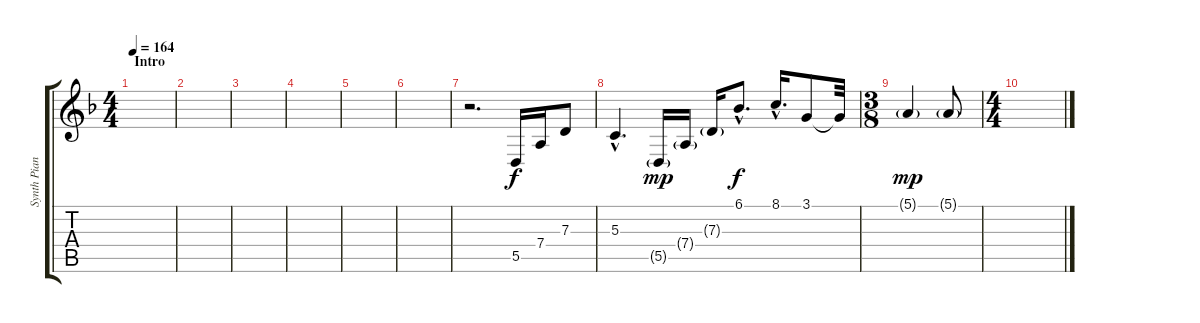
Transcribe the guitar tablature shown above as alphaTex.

\track ("Synth Piano" "Synth Pian") {instrument acousticgrandpiano}
\staff {score tabs}
\tuning (E4 B3 G3 D3 A2 E2) {hide}
\ts (4 4)
\section ("" "Intro")
\tempo 164
\tempo 50
\tempo 164
\clef g2
\ks dminor
|
|
|
|
|
|
r.2{d} 5.5.16 7.4.16 7.3.8 |
5.3{hac}.4{d} 5.5{g}.16{dy mp} 7.4{g}.16 7.3{g}.16 6.1{hac}.8{d dy f} 8.1{hac}.16{d} 3.1.8 3.1{t}.32 |
\ts (3 8)
5.1{g}.4{dy mp} 5.1{g}.8 |
\ts (4 4)
